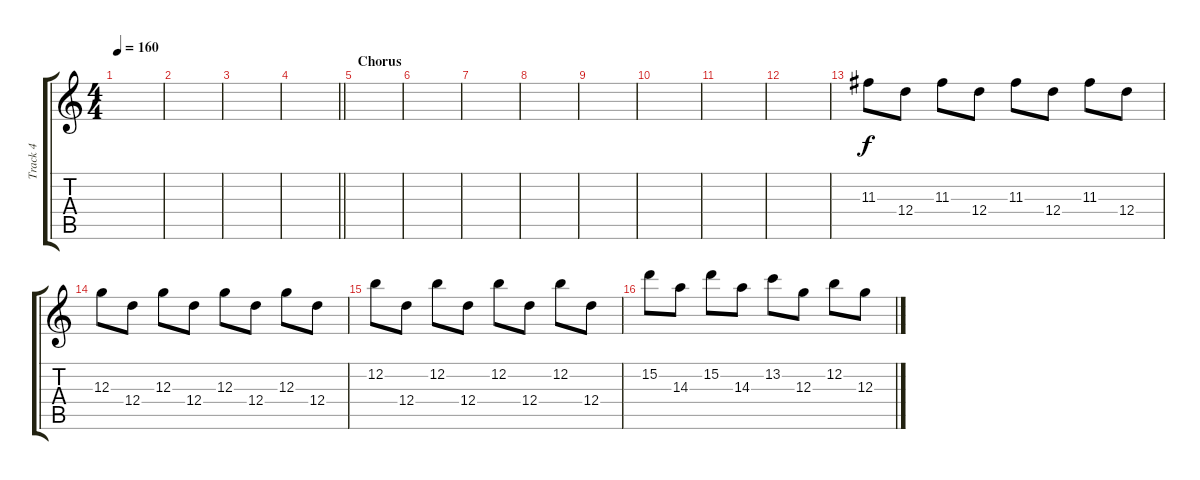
\track ("Track 4" "Track 4") {instrument overdrivenguitar}
\staff {score tabs}
\tuning (E4 B3 G3 D3 A2 E2) {hide}
\ts (4 4)
\tempo 160
\clef g2
\ks c
|
|
|
\barLineRight lightlight
|
\section ("" "Chorus")
|
|
|
|
|
|
|
|
11.3.8 12.4.8 11.3.8 12.4.8 11.3.8 12.4.8 11.3.8 12.4.8 |
12.3.8 12.4.8 12.3.8 12.4.8 12.3.8 12.4.8 12.3.8 12.4.8 |
12.2.8 12.4.8 12.2.8 12.4.8 12.2.8 12.4.8 12.2.8 12.4.8 |
15.2.8 14.3.8 15.2.8 14.3.8 13.2.8 12.3.8 12.2.8 12.3.8
